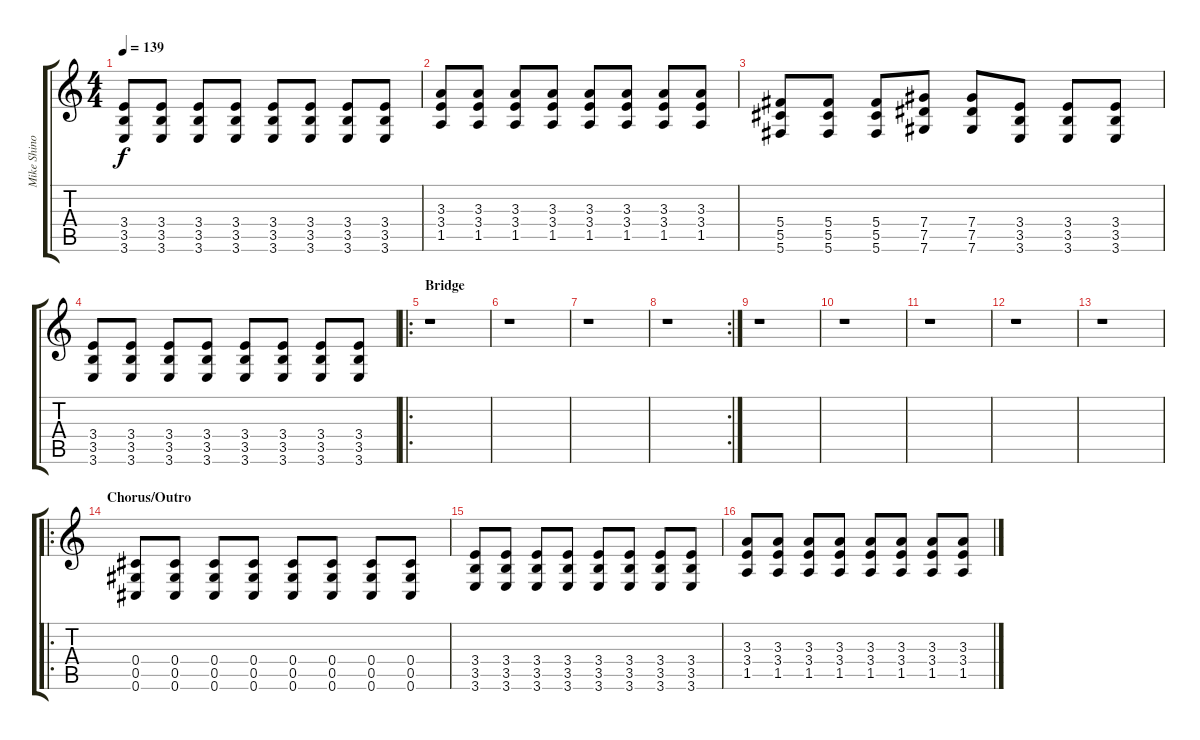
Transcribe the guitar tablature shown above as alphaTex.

\track ("Mike Shinoda " "Mike Shino") {instrument distortionguitar}
\staff {score tabs}
\tuning (Eb4 Bb3 Gb3 Db3 Ab2 Db2) {hide}
\ts (4 4)
\tempo 139
\clef g2
\ks c
(3.4 3.5 3.6).8{dy f} (3.4 3.5 3.6).8 (3.4 3.5 3.6).8 (3.4 3.5 3.6).8 (3.4 3.5 3.6).8 (3.4 3.5 3.6).8 (3.4 3.5 3.6).8 (3.4 3.5 3.6).8 |
(3.3 3.4 1.5).8 (3.3 3.4 1.5).8 (3.3 3.4 1.5).8 (3.3 3.4 1.5).8 (3.3 3.4 1.5).8 (3.3 3.4 1.5).8 (3.3 3.4 1.5).8 (3.3 3.4 1.5).8 |
(5.4 5.5 5.6).8 (5.4 5.5 5.6).8 (5.4 5.5 5.6).8 (7.4 7.5 7.6).8 (7.4 7.5 7.6).8 (3.4 3.5 3.6).8 (3.4 3.5 3.6).8 (3.4 3.5 3.6).8 |
(3.4 3.5 3.6).8 (3.4 3.5 3.6).8 (3.4 3.5 3.6).8 (3.4 3.5 3.6).8 (3.4 3.5 3.6).8 (3.4 3.5 3.6).8 (3.4 3.5 3.6).8 (3.4 3.5 3.6).8 |
\ro
\section ("" "Bridge")
r.1 |
r.1 |
r.1 |
\rc 2
r.1 |
r.1 |
r.1 |
r.1 |
r.1 |
r.1 |
\ro
\section ("" "Chorus/Outro")
(0.4 0.5 0.6).8 (0.4 0.5 0.6).8 (0.4 0.5 0.6).8 (0.4 0.5 0.6).8 (0.4 0.5 0.6).8 (0.4 0.5 0.6).8 (0.4 0.5 0.6).8 (0.4 0.5 0.6).8 |
(3.4 3.5 3.6).8 (3.4 3.5 3.6).8 (3.4 3.5 3.6).8 (3.4 3.5 3.6).8 (3.4 3.5 3.6).8 (3.4 3.5 3.6).8 (3.4 3.5 3.6).8 (3.4 3.5 3.6).8 |
(3.3 3.4 1.5).8 (3.3 3.4 1.5).8 (3.3 3.4 1.5).8 (3.3 3.4 1.5).8 (3.3 3.4 1.5).8 (3.3 3.4 1.5).8 (3.3 3.4 1.5).8 (3.3 3.4 1.5).8
